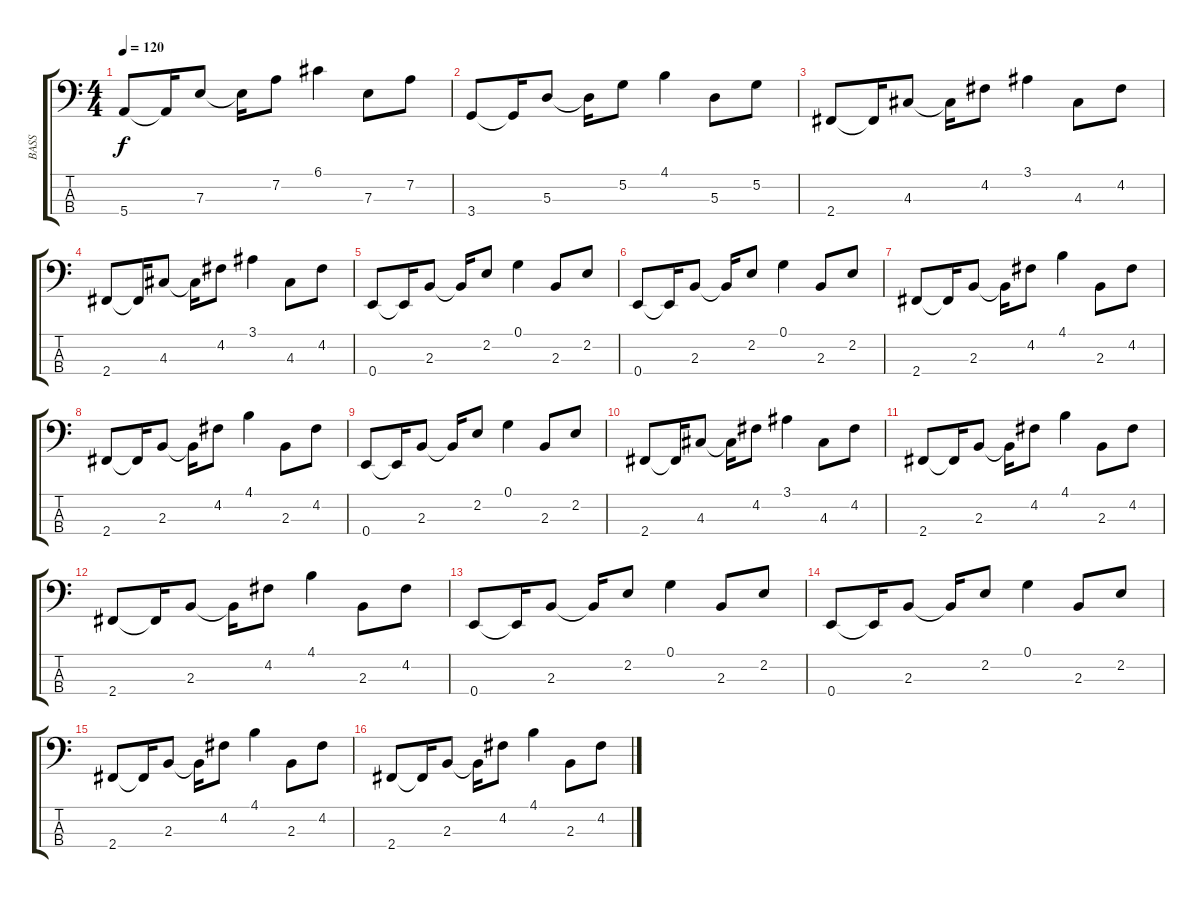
\track ("BASS" "BASS") {instrument electricbasspick}
\staff {score tabs}
\tuning (G2 D2 A1 E1) {hide}
\ts (4 4)
\tempo 120
\clef f4
\ks c
5.4.8{dy f} 5.4{t}.16 7.3.8 7.3{t}.16 7.2.8 6.1.4 7.3.8 7.2.8 |
3.4.8 3.4{t}.16 5.3.8 5.3{t}.16 5.2.8 4.1.4 5.3.8 5.2.8 |
2.4.8 2.4{t}.16 4.3.8 4.3{t}.16 4.2.8 3.1.4 4.3.8 4.2.8 |
2.4.8 2.4{t}.16 4.3.8 4.3{t}.16 4.2.8 3.1.4 4.3.8 4.2.8 |
0.4.8 0.4{t}.16 2.3.8 2.3{t}.16 2.2.8 0.1.4 2.3.8 2.2.8 |
0.4.8 0.4{t}.16 2.3.8 2.3{t}.16 2.2.8 0.1.4 2.3.8 2.2.8 |
2.4.8 2.4{t}.16 2.3.8 2.3{t}.16 4.2.8 4.1.4 2.3.8 4.2.8 |
2.4.8 2.4{t}.16 2.3.8 2.3{t}.16 4.2.8 4.1.4 2.3.8 4.2.8 |
0.4.8 0.4{t}.16 2.3.8 2.3{t}.16 2.2.8 0.1.4 2.3.8 2.2.8 |
2.4.8 2.4{t}.16 4.3.8 4.3{t}.16 4.2.8 3.1.4 4.3.8 4.2.8 |
2.4.8 2.4{t}.16 2.3.8 2.3{t}.16 4.2.8 4.1.4 2.3.8 4.2.8 |
2.4.8 2.4{t}.16 2.3.8 2.3{t}.16 4.2.8 4.1.4 2.3.8 4.2.8 |
0.4.8 0.4{t}.16 2.3.8 2.3{t}.16 2.2.8 0.1.4 2.3.8 2.2.8 |
0.4.8 0.4{t}.16 2.3.8 2.3{t}.16 2.2.8 0.1.4 2.3.8 2.2.8 |
2.4.8 2.4{t}.16 2.3.8 2.3{t}.16 4.2.8 4.1.4 2.3.8 4.2.8 |
2.4.8 2.4{t}.16 2.3.8 2.3{t}.16 4.2.8 4.1.4 2.3.8 4.2.8
